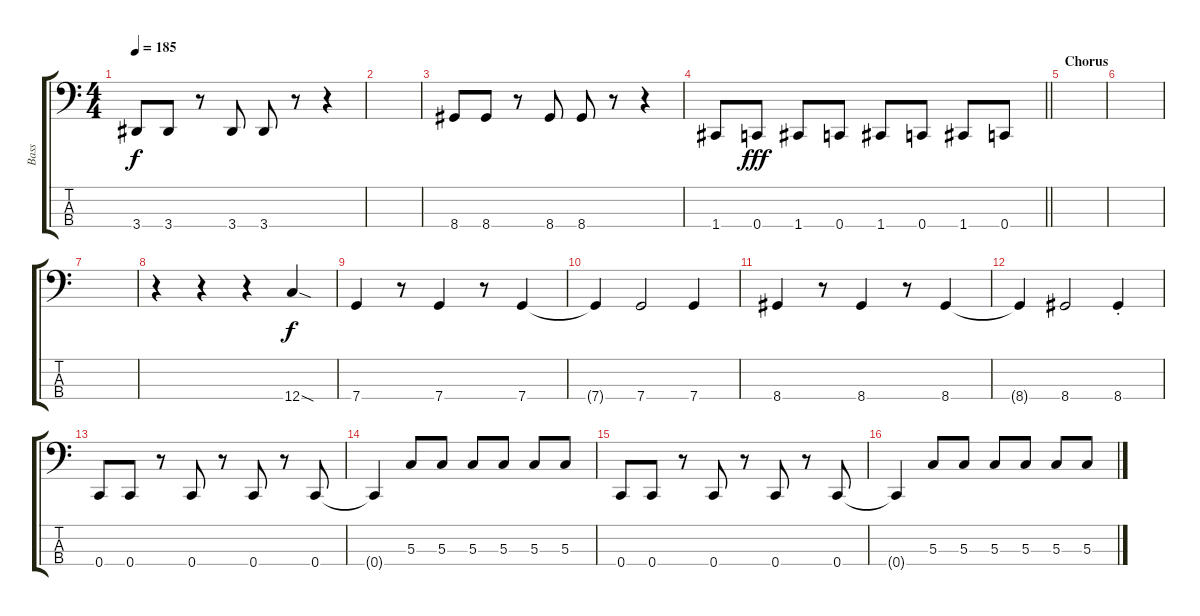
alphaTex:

\track ("Bass" "Bass") {instrument electricbassfinger}
\staff {score tabs}
\tuning (F2 C2 G1 C1) {hide}
\ts (4 4)
\tempo 185
\clef f4
\ks c
3.4.8{dy f} 3.4.8 r.8 3.4.8 3.4.8 r.8 r.4 |
|
8.4.8 8.4.8 r.8 8.4.8 8.4.8 r.8 r.4 |
\barLineRight lightlight
1.4.8 0.4.8{dy fff} 1.4.8 0.4.8 1.4.8 0.4.8 1.4.8 0.4.8 |
\section ("" "Chorus")
|
|
|
r.4 r.4 r.4 12.4{sod}.4{dy f} |
7.4.4 r.8 7.4.4 r.8 7.4.4 |
7.4{t}.4 7.4.2 7.4.4 |
8.4.4 r.8 8.4.4 r.8 8.4.4 |
8.4{t}.4 8.4.2 8.4{st}.4 |
0.4.8 0.4.8 r.8 0.4.8 r.8 0.4.8 r.8 0.4.8 |
0.4{t}.4 5.3.8 5.3.8 5.3.8 5.3.8 5.3.8 5.3.8 |
0.4.8 0.4.8 r.8 0.4.8 r.8 0.4.8 r.8 0.4.8 |
0.4{t}.4 5.3.8 5.3.8 5.3.8 5.3.8 5.3.8 5.3.8
